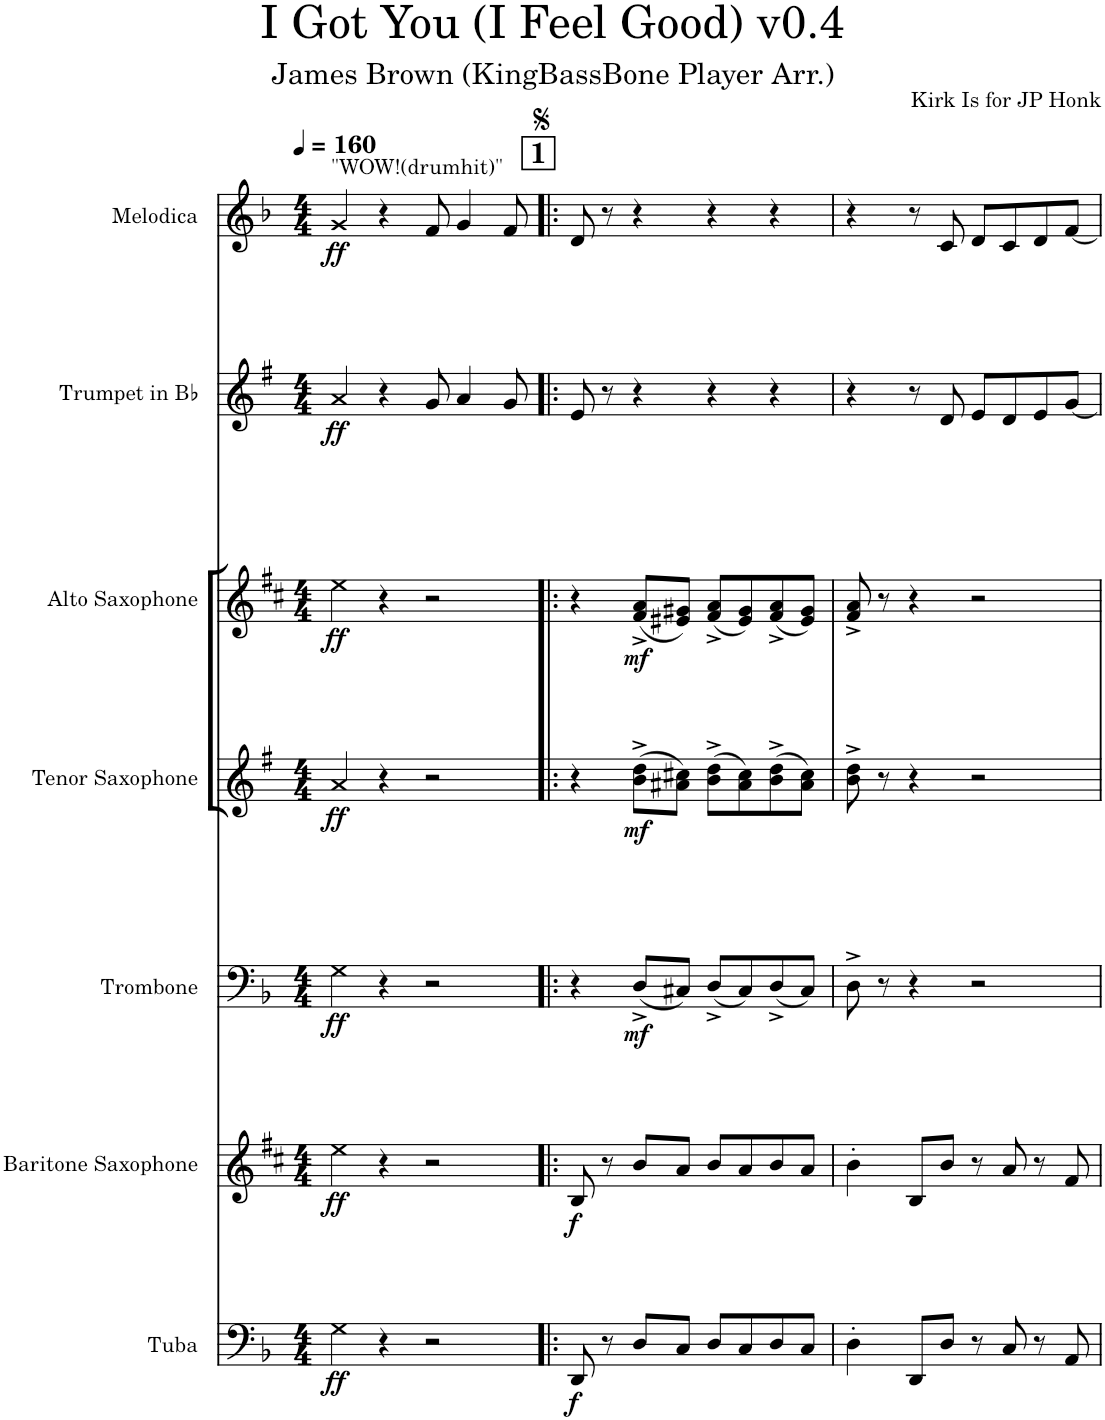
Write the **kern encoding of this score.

**kern	**dynam	**kern	**dynam	**kern	**dynam	**kern	**dynam	**kern	**dynam	**kern	**dynam	**kern	**dynam
*part7	*part7	*part6	*part6	*part5	*part5	*part4	*part4	*part3	*part3	*part2	*part2	*part1	*part1
*staff7	*staff7	*staff6	*staff6	*staff5	*staff5	*staff4	*staff4	*staff3	*staff3	*staff2	*staff2	*staff1	*staff1
*I"Tuba	*	*I"Baritone Saxophone	*	*I"Trombone	*	*I"Tenor Saxophone	*	*I"Alto Saxophone	*	*I"Trumpet in Bb	*	*I"Melodica	*
*I'Tba.	*	*I'Bar. Sax.	*	*I'Tbn.	*	*I'T. Sax.	*	*I'A. Sax.	*	*I'Tpt. in Bb	*	*I'Mel.	*
*clefF4	*	*clefG2	*	*clefF4	*	*clefG2	*	*clefG2	*	*clefG2	*	*clefG2	*
*	*	*Trd12c21	*	*	*	*Trd8c14	*	*Trd5c9	*	*Trd1c2	*	*	*
*k[b-]	*	*k[f#c#]	*	*k[b-]	*	*k[f#]	*	*k[f#c#]	*	*k[f#]	*	*k[b-]	*
*M4/4	*	*M4/4	*	*M4/4	*	*M4/4	*	*M4/4	*	*M4/4	*	*M4/4	*
*MM160	*	*MM160	*	*MM160	*	*MM160	*	*MM160	*	*MM160	*	*MM160	*
=1	=1	=1	=1	=1	=1	=1	=1	=1	=1	=1	=1	=1	=1
!	!	!	!	!	!	!	!	!	!	!	!	!LO:TX:a:t="WOW!(drumhit)"	!
!	!LO:DY:b	!	!LO:DY:b	!	!LO:DY:b	!	!LO:DY:b	!	!LO:DY:b	!	!LO:DY:b	!	!LO:DY:b
4G\	ff	4ee\	ff	4G\	ff	4a/	ff	4ee\	ff	4a/	ff	4g/	ff
4r	.	4r	.	4r	.	4r	.	4r	.	4r	.	4r	.
2r	.	2r	.	2r	.	2r	.	2r	.	8g/	.	8f/	.
.	.	.	.	.	.	.	.	.	.	4a/	.	4g/	.
.	.	.	.	.	.	.	.	.	.	8g/	.	8f/	.
!!LO:REH:place=s1:a:B:cj:fs=14:t=1
=2!|:	=2!|:	=2!|:	=2!|:	=2!|:	=2!|:	=2!|:	=2!|:	=2!|:	=2!|:	=2!|:	=2!|:	=2!|:	=2!|:
!	!LO:DY:b	!	!LO:DY:b	!	!	!	!	!	!	!	!	!	!
8DD/	f	8B/	f	4r	.	4r	.	4r	.	8e/	.	8d/	.
8r	.	8r	.	.	.	.	.	.	.	8r	.	8r	.
!	!	!	!	!	!LO:DY:b	!	!LO:DY:b	!	!LO:DY:b	!	!	!	!
8D/L	.	8b/L	.	(8D^/L	mf	(8b\^ 8dd\^L	mf	(8f#/^ 8a/^L	mf	4r	.	4r	.
8C/J	.	8a/J	.	8C#X/J)	.	8a#X\ 8cc#X\J)	.	8e#X/ 8g#X/J)	.	.	.	.	.
8D/L	.	8b/L	.	(8D^/L	.	(8b\^ 8dd\^L	.	(8f#/^ 8a/^L	.	4r	.	4r	.
8C/	.	8a/	.	8C#/)	.	8a#\ 8cc#\)	.	8e#/ 8g#/)	.	.	.	.	.
8D/	.	8b/	.	(8D^/	.	(8b\^ 8dd\^	.	(8f#/^ 8a/^	.	4r	.	4r	.
8C/J	.	8a/J	.	8C#/J)	.	8a#\ 8cc#\J)	.	8e#/ 8g#/J)	.	.	.	.	.
=3	=3	=3	=3	=3	=3	=3	=3	=3	=3	=3	=3	=3	=3
4D'\	.	4b'\	.	8D^\	.	8b\^ 8dd\^	.	8f#/^ 8a/^	.	4r	.	4r	.
.	.	.	.	8r	.	8r	.	8r	.	.	.	.	.
8DD/L	.	8B/L	.	4r	.	4r	.	4r	.	8r	.	8r	.
8D/J	.	8b/J	.	.	.	.	.	.	.	8d/	.	8c/	.
8r	.	8r	.	2r	.	2r	.	2r	.	8e/L	.	8d/L	.
8C/	.	8a/	.	.	.	.	.	.	.	8d/	.	8c/	.
8r	.	8r	.	.	.	.	.	.	.	8e/	.	8d/	.
8AA/	.	8f#/	.	.	.	.	.	.	.	[8g/J	.	[8f/J	.
=	=	=	=	=	=	=	=	=	=	=	=	=	=
*-	*-	*-	*-	*-	*-	*-	*-	*-	*-	*-	*-	*-	*-
